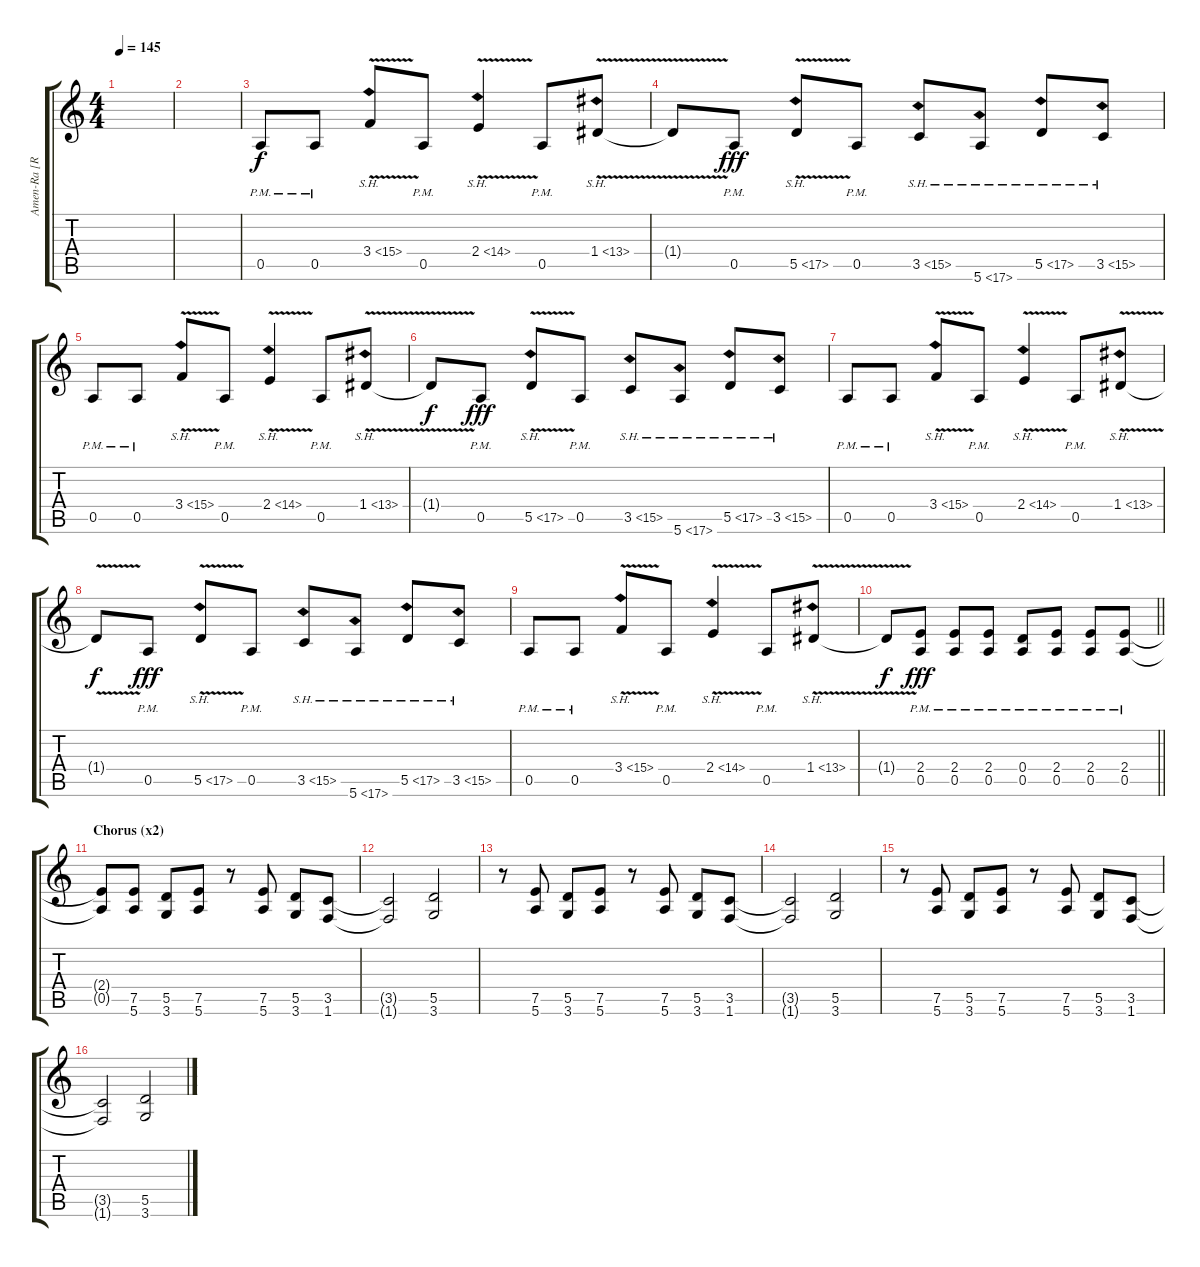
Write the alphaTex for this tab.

\track ("Amen-Ra [Rhythm]" "Amen-Ra [R") {instrument distortionguitar}
\staff {score tabs}
\tuning (E4 B3 G3 D3 A2 E2) {hide}
\ts (4 4)
\tempo 145
\clef g2
\ks c
|
|
0.5{pm}.8 0.5{pm}.8 3.4{sh 12 v}.8 0.5{pm}.8 2.4{sh 12 v}.4 0.5{pm}.8 1.4{sh 12 v}.8 |
1.4{t}.8{dy f} 0.5{pm}.8{dy fff} 5.5{sh 12 v}.8 0.5{pm}.8 3.5{sh 12}.8 5.6{sh 12}.8 5.5{sh 12}.8 3.5{sh 12}.8 |
0.5{pm}.8 0.5{pm}.8 3.4{sh 12 v}.8 0.5{pm}.8 2.4{sh 12 v}.4 0.5{pm}.8 1.4{sh 12 v}.8 |
1.4{t}.8{dy f} 0.5{pm}.8{dy fff} 5.5{sh 12 v}.8 0.5{pm}.8 3.5{sh 12}.8 5.6{sh 12}.8 5.5{sh 12}.8 3.5{sh 12}.8 |
0.5{pm}.8 0.5{pm}.8 3.4{sh 12 v}.8 0.5{pm}.8 2.4{sh 12 v}.4 0.5{pm}.8 1.4{sh 12 v}.8 |
1.4{t}.8{dy f} 0.5{pm}.8{dy fff} 5.5{sh 12 v}.8 0.5{pm}.8 3.5{sh 12}.8 5.6{sh 12}.8 5.5{sh 12}.8 3.5{sh 12}.8 |
0.5{pm}.8 0.5{pm}.8 3.4{sh 12 v}.8 0.5{pm}.8 2.4{sh 12 v}.4 0.5{pm}.8 1.4{sh 12 v}.8 |
\barLineRight lightlight
1.4{t}.8{dy f} (2.4 0.5{pm}).8{dy fff} (2.4 0.5{pm}).8 (2.4 0.5{pm}).8 (0.4 0.5{pm}).8 (2.4 0.5{pm}).8 (2.4 0.5{pm}).8 (2.4 0.5{pm}).8 |
\section ("" "Chorus (x2)")
(2.4{t} 0.5{t}).8 (7.5 5.6).8 (5.5 3.6).8 (7.5 5.6).8 r.8 (7.5 5.6).8 (5.5 3.6).8 (3.5 1.6).8 |
(3.5{t} 1.6{t}).2 (5.5 3.6).2 |
r.8 (7.5 5.6).8 (5.5 3.6).8 (7.5 5.6).8 r.8 (7.5 5.6).8 (5.5 3.6).8 (3.5 1.6).8 |
(3.5{t} 1.6{t}).2 (5.5 3.6).2 |
r.8 (7.5 5.6).8 (5.5 3.6).8 (7.5 5.6).8 r.8 (7.5 5.6).8 (5.5 3.6).8 (3.5 1.6).8 |
(3.5{t} 1.6{t}).2 (5.5 3.6).2
